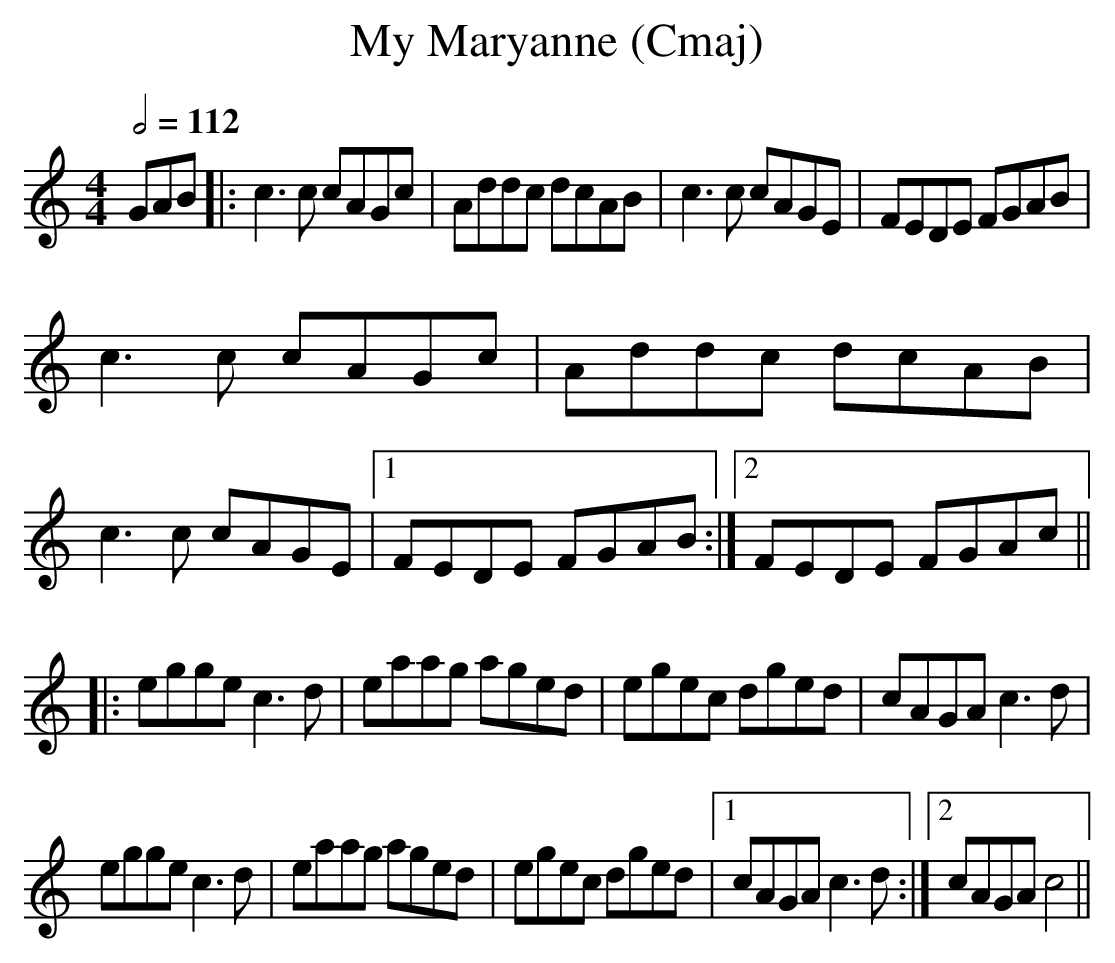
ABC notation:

X:1
T:My Maryanne (Cmaj)
Q:1/2=112
M:4/4
L:1/8
K:Cmaj
GAB|:c3c cAGc|Addc dcAB|c3c cAGE|FEDE FGAB|
c3c cAGc|Addc dcAB|c3c cAGE|1FEDE FGAB:|2FEDE FGAc||
|:egge c3d|eaag aged|egec dged|cAGA c3d|
egge c3d|eaag aged|egec dged|1cAGA c3d:|2cAGA c4||
